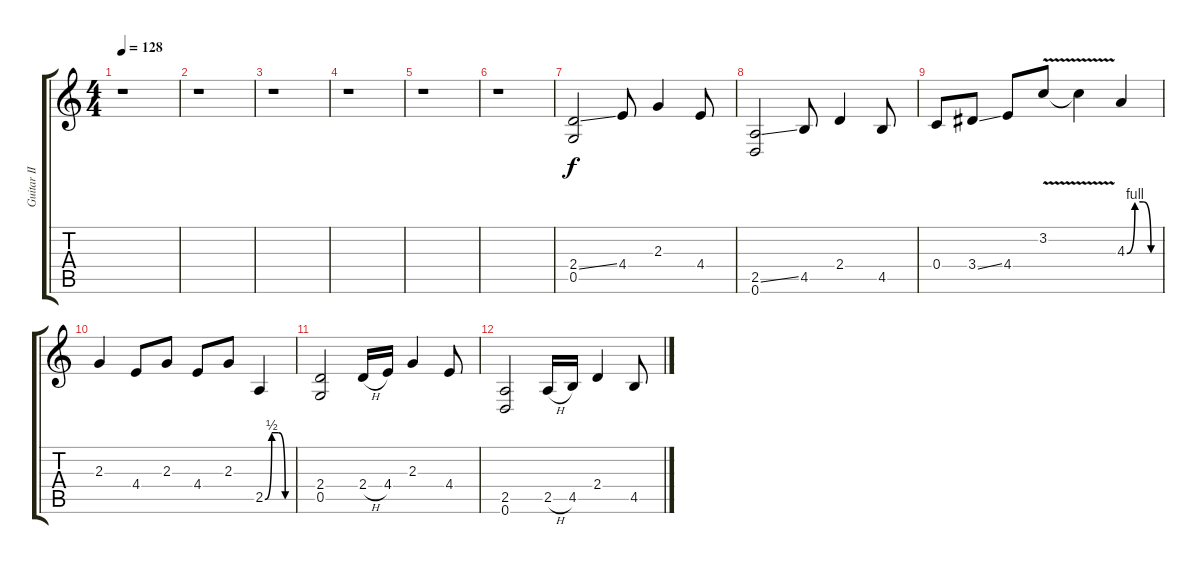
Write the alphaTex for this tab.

\track ("Guitar II (D-G-C-F-A-D)" "Guitar II ") {instrument electricguitarclean}
\staff {score tabs}
\tuning (D4 A3 F3 C3 G2 D2) {hide}
\ts (4 4)
\tempo 128
\clef g2
\ks c
r.1{dy f} |
r.1 |
r.1 |
r.1 |
r.1 |
r.1 |
(2.4{ss} 0.5).2 4.4.8 2.3.4 4.4.8 |
(2.5{ss} 0.6).2 4.5.8 2.4.4 4.5.8 |
0.4.8 3.4{ss}.8 4.4.8 3.2{v}.8 3.2{v t}.4 4.3{be (custom 0 0 15 4 30 4 45 0 60 0)}.4 |
2.3.4 4.4.8 2.3.8 4.4.8 2.3.8 2.5{be (custom 0 0 15 2 30 2 45 0 60 0)}.4 |
(2.4 0.5).2 2.4{h}.16 4.4.16 2.3.4 4.4.8 |
(2.5 0.6).2 2.5{h}.16 4.5.16 2.4.4 4.5.8
